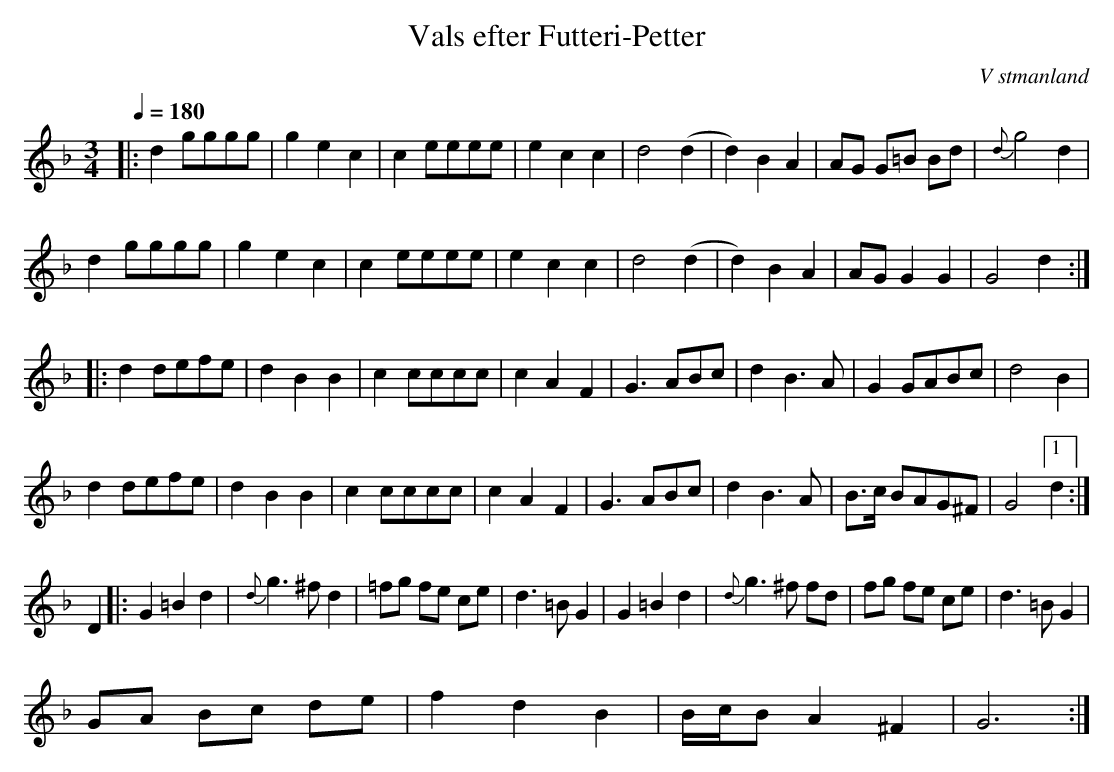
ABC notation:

X:1
T:Vals efter Futteri-Petter
O:V stmanland
M:3/4
L:1/8
Q:1/4=180
K:GDor
|: d2 gggg | g2 e2 c2 | c2 eeee | e2 c2 c2 | d4 (d2 | d2) B2 A2 | AG G=B Bd | {d}g4 d2 |
   d2 gggg | g2 e2 c2 | c2 eeee | e2 c2 c2 | d4 (d2 | d2) B2 A2 | AG G2 G2 | G4    d2:|
|: d2 defe| d2 B2 B2 | c2 cccc | c2 A2 F2 | G3 ABc | d2 B3 A | G2 GABc | d4 B2 |
   d2 defe| d2 B2 B2 | c2 cccc | c2 A2 F2 | G3 ABc | d2 B3 A | B3/2c/2 BAG^F | G4 [1 d2:|
 D2 |: G2 =B2 d2 | {d}g3^fd2 | =fg fe ce | d3=BG2 | G2 =B2 d2 | {d}g3^f fd | fg fe ce | d3=BG2 |
   GA Bc de | f2 d2 B2 | B/2c/2B A2^F2 |G6:|
